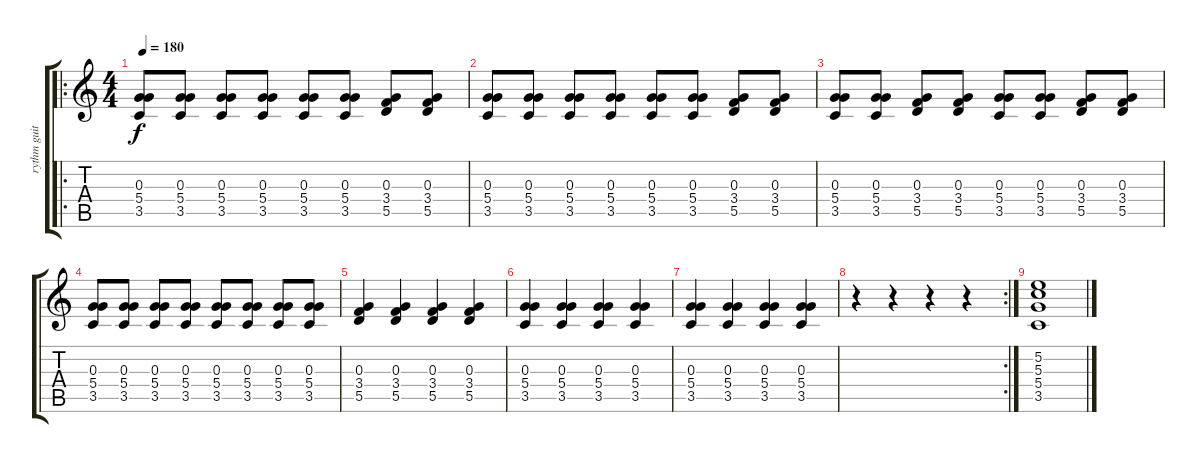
\track ("rythm guitar 1" "rythm guit") {instrument distortionguitar}
\staff {score tabs}
\tuning (E4 B3 G3 D3 A2 E2) {hide}
\ro
\ts (4 4)
\tempo 180
\clef g2
\ks c
(0.3 5.4 3.5).8{dy f instrument distortionguitar} (0.3 5.4 3.5).8 (0.3 5.4 3.5).8 (0.3 5.4 3.5).8 (0.3 5.4 3.5).8 (0.3 5.4 3.5).8 (0.3 3.4 5.5).8 (0.3 3.4 5.5).8 |
(0.3 5.4 3.5).8 (0.3 5.4 3.5).8 (0.3 5.4 3.5).8 (0.3 5.4 3.5).8 (0.3 5.4 3.5).8 (0.3 5.4 3.5).8 (0.3 3.4 5.5).8 (0.3 3.4 5.5).8 |
(0.3 5.4 3.5).8 (0.3 5.4 3.5).8 (0.3 3.4 5.5).8 (0.3 3.4 5.5).8 (0.3 5.4 3.5).8 (0.3 5.4 3.5).8 (0.3 3.4 5.5).8 (0.3 3.4 5.5).8 |
(0.3 5.4 3.5).8 (0.3 5.4 3.5).8 (0.3 5.4 3.5).8 (0.3 5.4 3.5).8 (0.3 5.4 3.5).8 (0.3 5.4 3.5).8 (0.3 5.4 3.5).8 (0.3 5.4 3.5).8 |
(0.3 3.4 5.5).4 (0.3 3.4 5.5).4 (0.3 3.4 5.5).4 (0.3 3.4 5.5).4 |
(0.3 5.4 3.5).4 (0.3 5.4 3.5).4 (0.3 5.4 3.5).4 (0.3 5.4 3.5).4 |
(0.3 5.4 3.5).4 (0.3 5.4 3.5).4 (0.3 5.4 3.5).4 (0.3 5.4 3.5).4 |
\rc 2
r.4 r.4 r.4 r.4 |
(5.2 5.3 5.4 3.5).1
